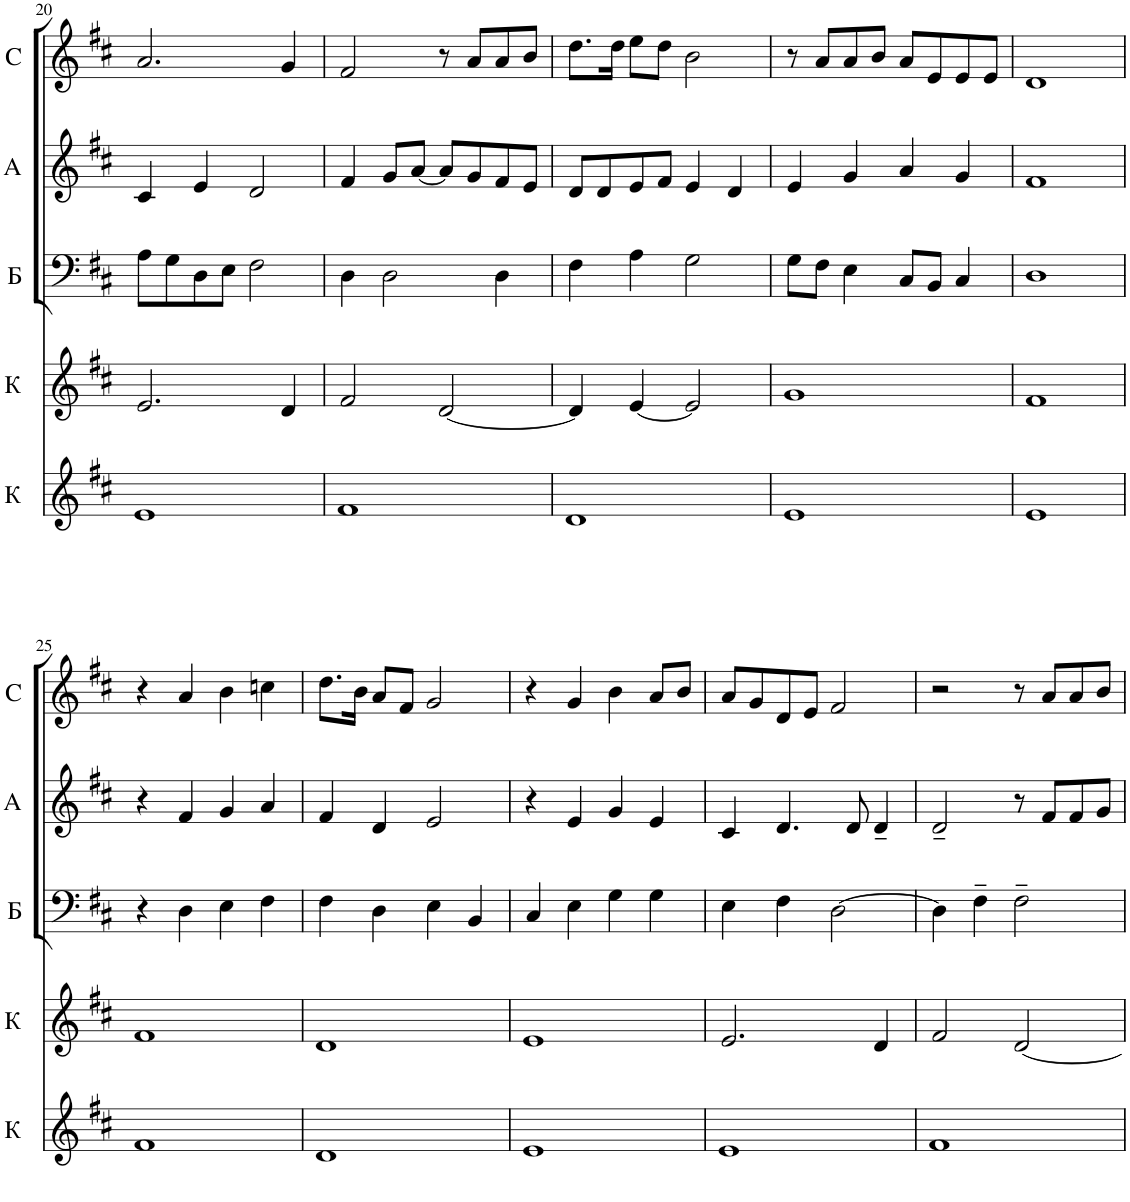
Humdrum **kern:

**kern	**kern	**kern	**kern	**kern
*part5	*part4	*part3	*part2	*part1
*staff5	*staff4	*staff3	*staff2	*staff1
*I"Склянки	*I"Склянки импортные	*I"Мудрец (Б)	*I"Купец (А)	*I"Чудак (С)
!!LO:PB:g=z
*clefG2	*clefG2	*clefF4	*clefG2	*clefG2
*k[f#c#]	*k[f#c#]	*k[f#c#]	*k[f#c#]	*k[f#c#]
*M4/4	*M4/4	*M4/4	*M4/4	*M4/4
=20	=20	=20	=20	=20
1e	2.e/	8A\L	4c#/	2.a/
.	.	8G\	.	.
.	.	8D\	4e/	.
.	.	8E\J	.	.
.	.	2F#\	2d/	.
.	4d/	.	.	4g/
=21	=21	=21	=21	=21
1f#	2f#/	4D\	4f#/	2f#/
.	.	2D\	8g/L	.
.	.	.	[8a/J	.
.	[2d/	.	8a/L]	8r
.	.	.	8g/	8a/L
.	.	4D\	8f#/	8a/
.	.	.	8e/J	8b/J
=22	=22	=22	=22	=22
1d	4d/]	4F#\	8d/L	8.dd\L
.	.	.	8d/	.
.	.	.	.	16dd\Jk
.	[4e/	4A\	8e/	8ee\L
.	.	.	8f#/J	8dd\J
.	2e/]	2G\	4e/	2b\
.	.	.	4d/	.
=23	=23	=23	=23	=23
1e	1g	8G\L	4e/	8r
.	.	8F#\J	.	8a/L
.	.	4E\	4g/	8a/
.	.	.	.	8b/J
.	.	8C#/L	4a/	8a/L
.	.	8BB/J	.	8e/
.	.	4C#/	4g/	8e/
.	.	.	.	8e/J
=24	=24	=24	=24	=24
1e	1f#	1D	1f#	1d
!!LO:LB:g=z
=25	=25	=25	=25	=25
1f#	1f#	4r	4r	4r
.	.	4D\	4f#/	4a/
.	.	4E\	4g/	4b\
.	.	4F#\	4a/	4ccn\
=26	=26	=26	=26	=26
1d	1d	4F#\	4f#/	8.dd\L
.	.	.	.	16b\Jk
.	.	4D\	4d/	8a/L
.	.	.	.	8f#/J
.	.	4E\	2e/	2g/
.	.	4BB/	.	.
=27	=27	=27	=27	=27
1e	1e	4C#/	4r	4r
.	.	4E\	4e/	4g/
.	.	4G\	4g/	4b\
.	.	4G\	4e/	8a/L
.	.	.	.	8b/J
=28	=28	=28	=28	=28
1e	2.e/	4E\	4c#/	8a/L
.	.	.	.	8g/
.	.	4F#\	4.d/	8d/
.	.	.	.	8e/J
.	.	[2D\	.	2f#/
.	.	.	8d/	.
.	4d/	.	4d~/	.
=29	=29	=29	=29	=29
1f#	2f#/	4D\]	2d~/	2r
.	.	4F#~\	.	.
.	[2d/	2F#~\	8r	8r
.	.	.	8f#/L	8a/L
.	.	.	8f#/	8a/
.	.	.	8g/J	8b/J
=	=	=	=	=
*-	*-	*-	*-	*-
